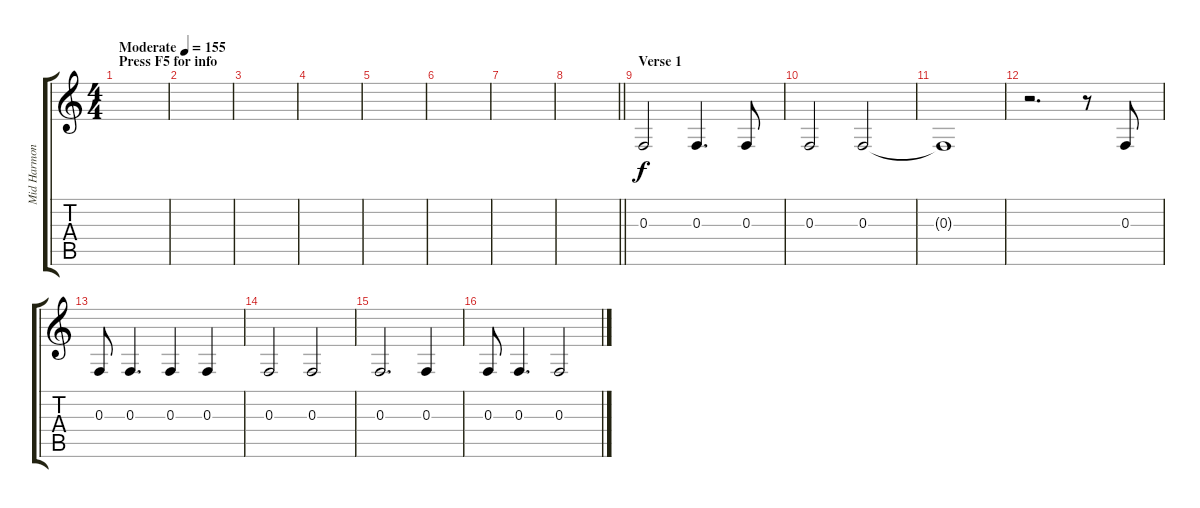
\track ("Mid Harmony" "Mid Harmon") {instrument frenchhorn}
\staff {score tabs}
\tuning (D4 A3 F3 C3 G2 D2) {hide}
\ts (4 4)
\section ("" "Press F5 for info")
\tempo (155 "Moderate")
\clef g2
\ks c
|
|
|
|
|
|
|
\barLineRight lightlight
|
\section ("" "Verse 1")
0.3.2 0.3.4{d} 0.3.8 |
0.3.2 0.3.2 |
0.3{t}.1 |
r.2{d} r.8 0.3.8 |
0.3.8 0.3.4{d} 0.3.4 0.3.4 |
0.3.2 0.3.2 |
0.3.2{d} 0.3.4 |
0.3.8 0.3.4{d} 0.3.2
